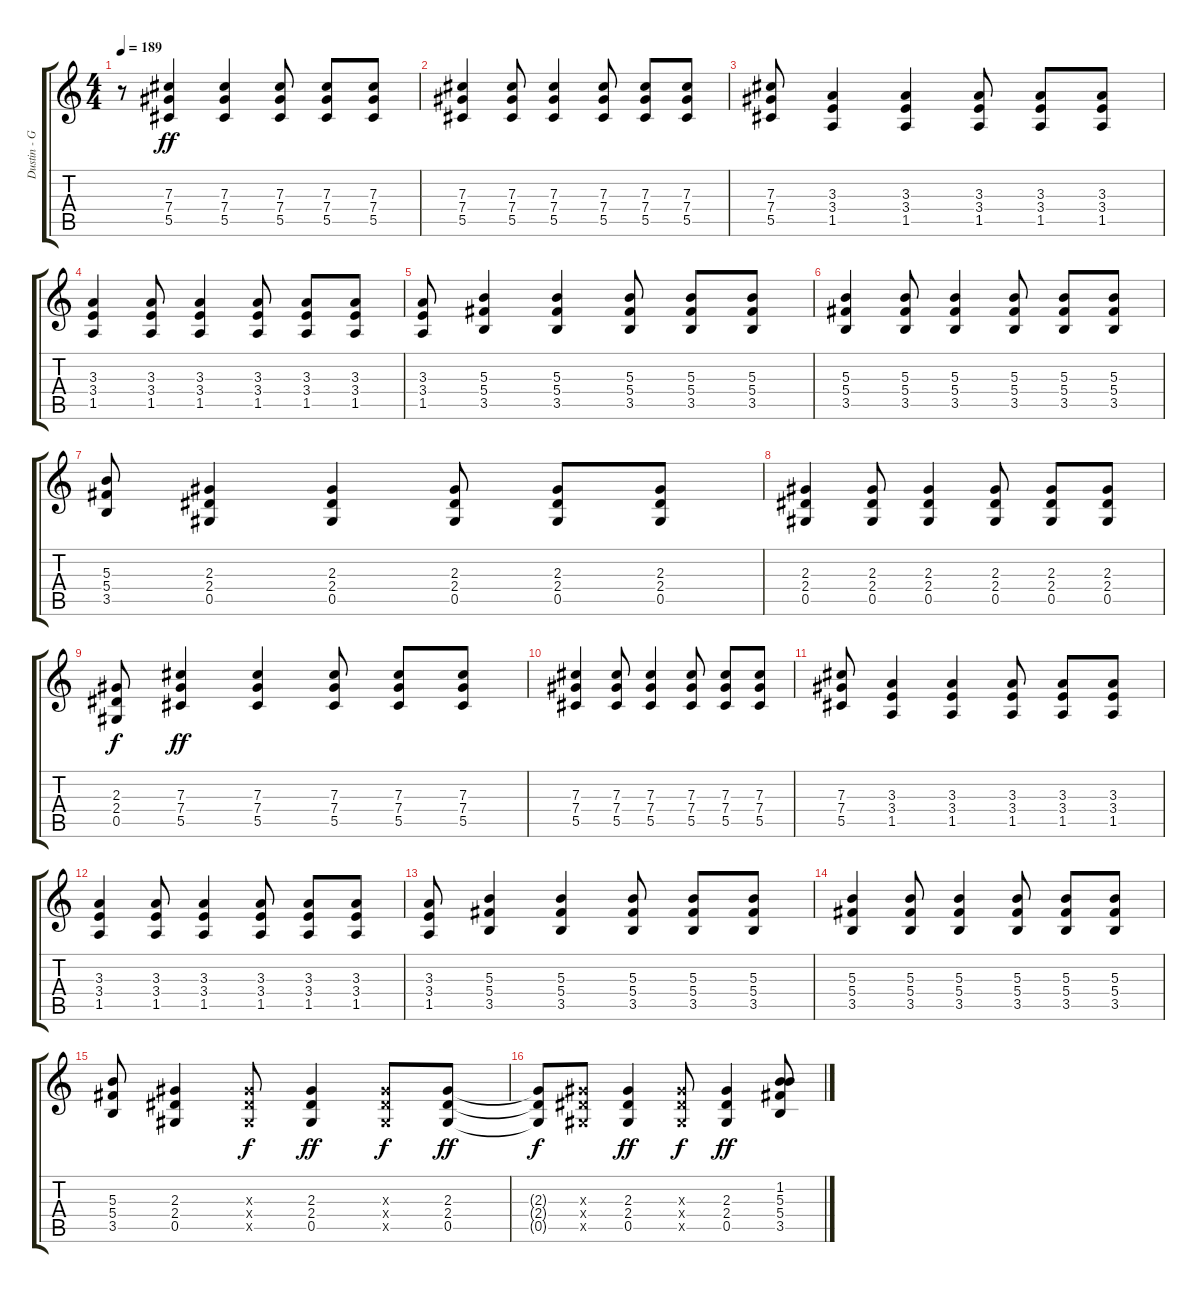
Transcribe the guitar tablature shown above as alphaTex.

\track ("Dustin - Guitar" "Dustin - G") {instrument distortionguitar}
\staff {score tabs}
\tuning (Eb4 Bb3 Gb3 Db3 Ab2 Db2) {hide}
\ts (4 4)
\tempo 189
\clef g2
\ks c
r.8{dy f} (7.3 7.4 5.5).4{dy ff} (7.3 7.4 5.5).4 (7.3 7.4 5.5).8 (7.3 7.4 5.5).8 (7.3 7.4 5.5).8 |
(7.3 7.4 5.5).4 (7.3 7.4 5.5).8 (7.3 7.4 5.5).4 (7.3 7.4 5.5).8 (7.3 7.4 5.5).8 (7.3 7.4 5.5).8 |
(7.3 7.4 5.5).8 (3.3 3.4 1.5).4 (3.3 3.4 1.5).4 (3.3 3.4 1.5).8 (3.3 3.4 1.5).8 (3.3 3.4 1.5).8 |
(3.3 3.4 1.5).4 (3.3 3.4 1.5).8 (3.3 3.4 1.5).4 (3.3 3.4 1.5).8 (3.3 3.4 1.5).8 (3.3 3.4 1.5).8 |
(3.3 3.4 1.5).8 (5.3 5.4 3.5).4 (5.3 5.4 3.5).4 (5.3 5.4 3.5).8 (5.3 5.4 3.5).8 (5.3 5.4 3.5).8 |
(5.3 5.4 3.5).4 (5.3 5.4 3.5).8 (5.3 5.4 3.5).4 (5.3 5.4 3.5).8 (5.3 5.4 3.5).8 (5.3 5.4 3.5).8 |
(5.3 5.4 3.5).8 (2.3 2.4 0.5).4 (2.3 2.4 0.5).4 (2.3 2.4 0.5).8 (2.3 2.4 0.5).8 (2.3 2.4 0.5).8 |
(2.3 2.4 0.5).4 (2.3 2.4 0.5).8 (2.3 2.4 0.5).4 (2.3 2.4 0.5).8 (2.3 2.4 0.5).8 (2.3 2.4 0.5).8 |
(2.3 2.4 0.5).8{dy f} (7.3 7.4 5.5).4{dy ff} (7.3 7.4 5.5).4 (7.3 7.4 5.5).8 (7.3 7.4 5.5).8 (7.3 7.4 5.5).8 |
(7.3 7.4 5.5).4 (7.3 7.4 5.5).8 (7.3 7.4 5.5).4 (7.3 7.4 5.5).8 (7.3 7.4 5.5).8 (7.3 7.4 5.5).8 |
(7.3 7.4 5.5).8 (3.3 3.4 1.5).4 (3.3 3.4 1.5).4 (3.3 3.4 1.5).8 (3.3 3.4 1.5).8 (3.3 3.4 1.5).8 |
(3.3 3.4 1.5).4 (3.3 3.4 1.5).8 (3.3 3.4 1.5).4 (3.3 3.4 1.5).8 (3.3 3.4 1.5).8 (3.3 3.4 1.5).8 |
(3.3 3.4 1.5).8 (5.3 5.4 3.5).4 (5.3 5.4 3.5).4 (5.3 5.4 3.5).8 (5.3 5.4 3.5).8 (5.3 5.4 3.5).8 |
(5.3 5.4 3.5).4 (5.3 5.4 3.5).8 (5.3 5.4 3.5).4 (5.3 5.4 3.5).8 (5.3 5.4 3.5).8 (5.3 5.4 3.5).8 |
(5.3 5.4 3.5).8 (2.3 2.4 0.5).4 (2.3{x} 2.4{x} 0.5{x}).8{dy f} (2.3 2.4 0.5).4{dy ff} (2.3{x} 2.4{x} 0.5{x}).8{dy f} (2.3 2.4 0.5).8{dy ff} |
(2.3{t} 2.4{t} 0.5{t}).8{dy f} (2.3{x} 2.4{x} 0.5{x}).8 (2.3 2.4 0.5).4{dy ff} (2.3{x} 2.4{x} 0.5{x}).8{dy f} (2.3 2.4 0.5).4{dy ff} (1.2 5.3 5.4 3.5).8
